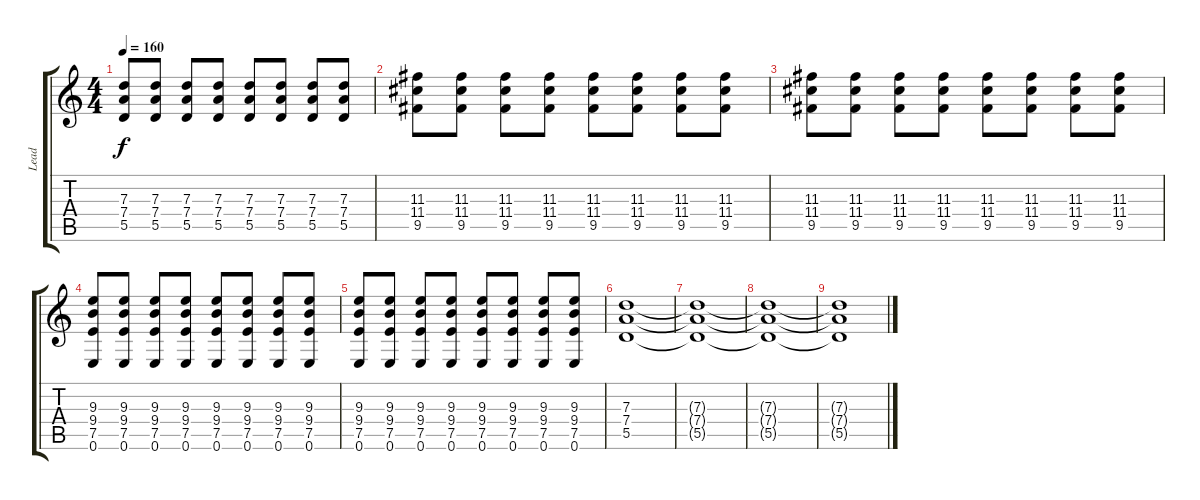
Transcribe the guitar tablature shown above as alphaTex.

\track ("Lead" "Lead") {instrument distortionguitar}
\staff {score tabs}
\tuning (E4 B3 G3 D3 A2 E2) {hide}
\ts (4 4)
\tempo 160
\clef g2
\ks c
(7.3 7.4 5.5).8{dy f} (7.3 7.4 5.5).8 (7.3 7.4 5.5).8 (7.3 7.4 5.5).8 (7.3 7.4 5.5).8 (7.3 7.4 5.5).8 (7.3 7.4 5.5).8 (7.3 7.4 5.5).8 |
(11.3 11.4 9.5).8 (11.3 11.4 9.5).8 (11.3 11.4 9.5).8 (11.3 11.4 9.5).8 (11.3 11.4 9.5).8 (11.3 11.4 9.5).8 (11.3 11.4 9.5).8 (11.3 11.4 9.5).8 |
(11.3 11.4 9.5).8 (11.3 11.4 9.5).8 (11.3 11.4 9.5).8 (11.3 11.4 9.5).8 (11.3 11.4 9.5).8 (11.3 11.4 9.5).8 (11.3 11.4 9.5).8 (11.3 11.4 9.5).8 |
(9.3 9.4 7.5 0.6).8 (9.3 9.4 7.5 0.6).8 (9.3 9.4 7.5 0.6).8 (9.3 9.4 7.5 0.6).8 (9.3 9.4 7.5 0.6).8 (9.3 9.4 7.5 0.6).8 (9.3 9.4 7.5 0.6).8 (9.3 9.4 7.5 0.6).8 |
(9.3 9.4 7.5 0.6).8 (9.3 9.4 7.5 0.6).8 (9.3 9.4 7.5 0.6).8 (9.3 9.4 7.5 0.6).8 (9.3 9.4 7.5 0.6).8 (9.3 9.4 7.5 0.6).8 (9.3 9.4 7.5 0.6).8 (9.3 9.4 7.5 0.6).8 |
(7.3 7.4 5.5).1 |
(7.3{t} 7.4{t} 5.5{t}).1{volume 0} |
(7.3{t} 7.4{t} 5.5{t}).1 |
(7.3{t} 7.4{t} 5.5{t}).1
